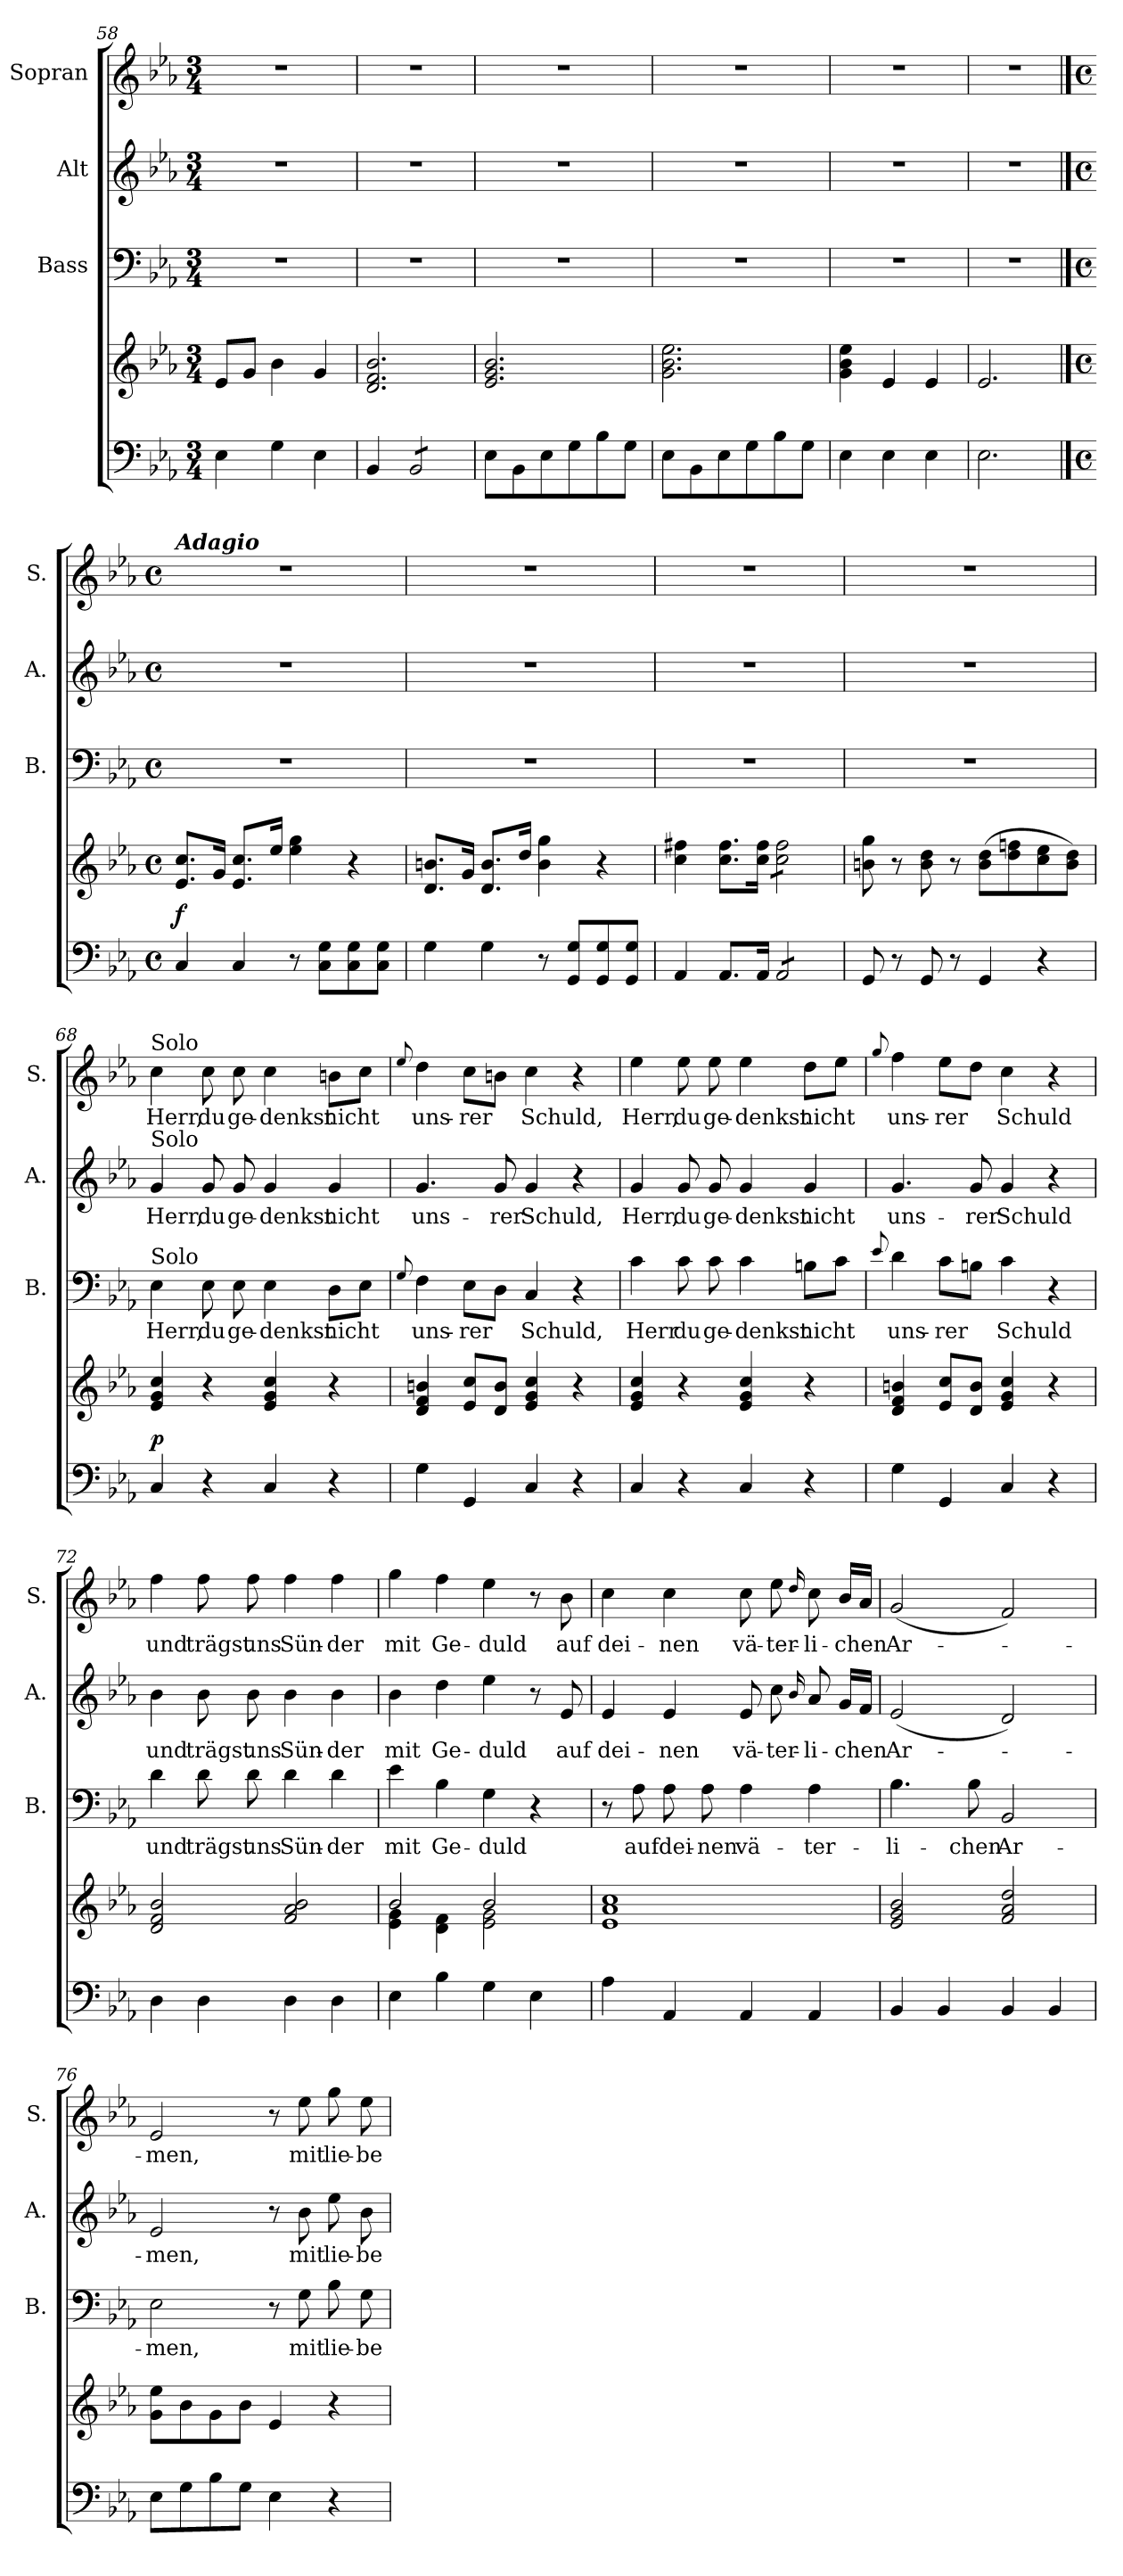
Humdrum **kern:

**kern	**kern	**dynam	**kern	**text	**kern	**text	**kern	**text
*part4	*part4	*part4	*part3	*part3	*part2	*part2	*part1	*part1
*staff5	*staff4	*staff4/5	*staff3	*staff3	*staff2	*staff2	*staff1	*staff1
*	*	*	*I"Bass	*	*I"Alt	*	*I"Sopran	*
*	*	*	*I'B.	*	*I'A.	*	*I'S.	*
*clefF4	*clefG2	*	*clefF4	*	*clefG2	*	*clefG2	*
*k[b-e-a-]	*k[b-e-a-]	*	*k[b-e-a-]	*	*k[b-e-a-]	*	*k[b-e-a-]	*
*E-:	*E-:	*	*E-:	*	*E-:	*	*E-:	*
*M3/4	*M3/4	*	*M3/4	*	*M3/4	*	*M3/4	*
=58	=58	=58	=58	=58	=58	=58	=58	=58
4E-\	8e-/L	.	2.r	.	2.r	.	2.r	.
.	8g/J	.	.	.	.	.	.	.
4G\	4b-\	.	.	.	.	.	.	.
4E-\	4g/	.	.	.	.	.	.	.
=59	=59	=59	=59	=59	=59	=59	=59	=59
4BB-/	2.d/ 2.f/ 2.b-/	.	2.r	.	2.r	.	2.r	.
*tremolo	*	*	*	*	*	*	*	*
8BB-/L	.	.	.	.	.	.	.	.
8BB-/	.	.	.	.	.	.	.	.
8BB-/	.	.	.	.	.	.	.	.
8BB-/J	.	.	.	.	.	.	.	.
*Xtremolo	*	*	*	*	*	*	*	*
=60	=60	=60	=60	=60	=60	=60	=60	=60
8E-\L	2.e-/ 2.g/ 2.b-/	.	2.r	.	2.r	.	2.r	.
8BB-\	.	.	.	.	.	.	.	.
8E-\	.	.	.	.	.	.	.	.
8G\	.	.	.	.	.	.	.	.
8B-\	.	.	.	.	.	.	.	.
8G\J	.	.	.	.	.	.	.	.
=61	=61	=61	=61	=61	=61	=61	=61	=61
8E-\L	2.g\ 2.b-\ 2.ee-\	.	2.r	.	2.r	.	2.r	.
8BB-\	.	.	.	.	.	.	.	.
8E-\	.	.	.	.	.	.	.	.
8G\	.	.	.	.	.	.	.	.
8B-\	.	.	.	.	.	.	.	.
8G\J	.	.	.	.	.	.	.	.
=62	=62	=62	=62	=62	=62	=62	=62	=62
4E-\	4g\ 4b-\ 4ee-\	.	2.r	.	2.r	.	2.r	.
4E-\	4e-/	.	.	.	.	.	.	.
4E-\	4e-/	.	.	.	.	.	.	.
=63	=63	=63	=63	=63	=63	=63	=63	=63
2.E-\	2.e-/	.	2.r	.	2.r	.	2.r	.
!!LO:LB:g=z
==64	==64	==64	==64	==64	==64	==64	==64	==64
*M4/4	*M4/4	*	*M4/4	*	*M4/4	*	*M4/4	*
*met(c)	*met(c)	*	*met(c)	*	*met(c)	*	*met(c)	*
!	!	!	!	!	!	!	!LO:TX:a:Bi:t=Adagio	!
!	!	!LO:DY:a=2	!	!	!	!	!	!
4C/	8.e-/ 8.cc/L	f	1r	.	1r	.	1r	.
.	16g/Jk	.	.	.	.	.	.	.
4C/	8.e-/ 8.cc/L	.	.	.	.	.	.	.
.	16ee-/Jk	.	.	.	.	.	.	.
8r	4ee-\ 4gg\	.	.	.	.	.	.	.
8C\ 8G\L	.	.	.	.	.	.	.	.
8C\ 8G\	4r	.	.	.	.	.	.	.
8C\ 8G\J	.	.	.	.	.	.	.	.
=65	=65	=65	=65	=65	=65	=65	=65	=65
4G\	8.d/ 8.bn/L	.	1r	.	1r	.	1r	.
.	16g/Jk	.	.	.	.	.	.	.
4G\	8.d/ 8.b/L	.	.	.	.	.	.	.
.	16dd/Jk	.	.	.	.	.	.	.
8r	4b\ 4gg\	.	.	.	.	.	.	.
8GG/ 8G/L	.	.	.	.	.	.	.	.
8GG/ 8G/	4r	.	.	.	.	.	.	.
8GG/ 8G/J	.	.	.	.	.	.	.	.
=66	=66	=66	=66	=66	=66	=66	=66	=66
4AA-/	4cc\ 4ff#X\	.	1r	.	1r	.	1r	.
8.AA-/L	8.cc\ 8.ff#\L	.	.	.	.	.	.	.
16AA-/Jk	16cc\ 16ff#\Jk	.	.	.	.	.	.	.
*tremolo	*	*	*	*	*	*	*	*
*	*tremolo	*	*	*	*	*	*	*
8AA-/L	8cc\ 8ff#\L	.	.	.	.	.	.	.
8AA-/	8cc\ 8ff#\	.	.	.	.	.	.	.
8AA-/	8cc\ 8ff#\	.	.	.	.	.	.	.
8AA-/J	8cc\ 8ff#\J	.	.	.	.	.	.	.
*	*Xtremolo	*	*	*	*	*	*	*
*Xtremolo	*	*	*	*	*	*	*	*
=67	=67	=67	=67	=67	=67	=67	=67	=67
8GG/	8bn\ 8gg\	.	1r	.	1r	.	1r	.
8r	8r	.	.	.	.	.	.	.
8GG/	8b\ 8dd\	.	.	.	.	.	.	.
8r	8r	.	.	.	.	.	.	.
4GG/	(>8b\ 8dd\L	.	.	.	.	.	.	.
.	8dd\ 8ffn\	.	.	.	.	.	.	.
4r	8cc\ 8ee-\	.	.	.	.	.	.	.
.	8b\ 8dd\J)	.	.	.	.	.	.	.
!!LO:PB:g=z
=68	=68	=68	=68	=68	=68	=68	=68	=68
!	!	!	!	!	!	!	!LO:TX:a:t=Solo	!
!	!	!	!	!	!LO:TX:a:t=Solo	!	!	!
!	!	!	!LO:TX:a:t=Solo	!	!	!	!	!
!	!	!LO:DY:a=2	!	!LO:LY:b	!	!LO:LY:b	!	!LO:LY:b
4C/	4e-/ 4g/ 4cc/	p	4E-\	Herr,	4g/	Herr,	4cc\	Herr,
!	!	!	!	!LO:LY:b	!	!LO:LY:b	!	!LO:LY:b
4r	4r	.	8E-\	du	8g/	du	8cc\	du
!	!	!	!	!LO:LY:b	!	!LO:LY:b	!	!LO:LY:b
.	.	.	8E-\	ge-	8g/	ge-	8cc\	ge-
!	!	!	!	!LO:LY:b	!	!LO:LY:b	!	!LO:LY:b
4C/	4e-/ 4g/ 4cc/	.	4E-\	-denkst	4g/	-denkst	4cc\	-denkst
!	!	!	!	!LO:LY:b	!	!LO:LY:b	!	!LO:LY:b
4r	4r	.	8D\L	nicht	4g/	nicht	8bn\L	nicht
.	.	.	8E-\J	.	.	.	8cc\J	.
=69	=69	=69	=69	=69	=69	=69	=69	=69
.	.	.	8qqG/	.	.	.	8qqee-/	.
!	!	!	!	!LO:LY:b	!	!LO:LY:b	!	!LO:LY:b
4G\	4d/ 4f/ 4bn/	.	4F\	uns-	4.g/	uns-	4dd\	uns-
!	!	!	!	!LO:LY:b	!	!	!	!LO:LY:b
4GG/	8e-/ 8cc/L	.	8E-\L	-rer	.	.	8cc\L	-rer
!	!	!	!	!	!	!LO:LY:b	!	!
.	8d/ 8b/J	.	8D\J	.	8g/	-rer	8bn\J	.
!	!	!	!	!LO:LY:b	!	!LO:LY:b	!	!LO:LY:b
4C/	4e-/ 4g/ 4cc/	.	4C/	Schuld,	4g/	Schuld,	4cc\	Schuld,
4r	4r	.	4r	.	4r	.	4r	.
=70	=70	=70	=70	=70	=70	=70	=70	=70
!	!	!	!	!LO:LY:b	!	!LO:LY:b	!	!LO:LY:b
4C/	4e-/ 4g/ 4cc/	.	4c\	Herr	4g/	Herr,	4ee-\	Herr,
!	!	!	!	!LO:LY:b	!	!LO:LY:b	!	!LO:LY:b
4r	4r	.	8c\	du	8g/	du	8ee-\	du
!	!	!	!	!LO:LY:b	!	!LO:LY:b	!	!LO:LY:b
.	.	.	8c\	ge-	8g/	ge-	8ee-\	ge-
!	!	!	!	!LO:LY:b	!	!LO:LY:b	!	!LO:LY:b
4C/	4e-/ 4g/ 4cc/	.	4c\	-denkst	4g/	-denkst	4ee-\	-denkst
!	!	!	!	!LO:LY:b	!	!LO:LY:b	!	!LO:LY:b
4r	4r	.	8Bn\L	nicht	4g/	nicht	8dd\L	nicht
.	.	.	8c\J	.	.	.	8ee-\J	.
!!LO:LB:g=z
=71	=71	=71	=71	=71	=71	=71	=71	=71
.	.	.	8qqe-/	.	.	.	8qqgg/	.
!	!	!	!	!LO:LY:b	!	!LO:LY:b	!	!LO:LY:b
4G\	4d/ 4f/ 4bn/	.	4d\	uns-	4.g/	uns-	4ff\	uns-
!	!	!	!	!LO:LY:b	!	!	!	!LO:LY:b
4GG/	8e-/ 8cc/L	.	8c\L	-rer	.	.	8ee-\L	-rer
!	!	!	!	!	!	!LO:LY:b	!	!
.	8d/ 8b/J	.	8Bn\J	.	8g/	-rer	8dd\J	.
!	!	!	!	!LO:LY:b	!	!LO:LY:b	!	!LO:LY:b
4C/	4e-/ 4g/ 4cc/	.	4c\	Schuld	4g/	Schuld	4cc\	Schuld
4r	4r	.	4r	.	4r	.	4r	.
=72	=72	=72	=72	=72	=72	=72	=72	=72
!	!	!	!	!LO:LY:b	!	!LO:LY:b	!	!LO:LY:b
4D\	2d/ 2f/ 2b-/	.	4d\	und	4b-\	und	4ff\	und
!	!	!	!	!LO:LY:b	!	!LO:LY:b	!	!LO:LY:b
4D\	.	.	8d\	trägst	8b-\	trägst	8ff\	trägst
!	!	!	!	!LO:LY:b	!	!LO:LY:b	!	!LO:LY:b
.	.	.	8d\	uns	8b-\	uns	8ff\	uns
!	!	!	!	!LO:LY:b	!	!LO:LY:b	!	!LO:LY:b
4D\	2f/ 2a-/ 2b-/	.	4d\	Sün-	4b-\	Sün-	4ff\	Sün-
!	!	!	!	!LO:LY:b	!	!LO:LY:b	!	!LO:LY:b
4D\	.	.	4d\	-der	4b-\	-der	4ff\	-der
=73	=73	=73	=73	=73	=73	=73	=73	=73
*	*^	*	*	*	*	*	*	*
!	!	!	!	!	!LO:LY:b	!	!LO:LY:b	!	!LO:LY:b
4E-\	2b-/	4e-\ 4g\	.	4e-\	mit	4b-\	mit	4gg\	mit
!	!	!	!	!	!LO:LY:b	!	!LO:LY:b	!	!LO:LY:b
4B-\	.	4d\ 4f\	.	4B-\	Ge-	4dd\	Ge-	4ff\	Ge-
!	!	!	!	!	!LO:LY:b	!	!LO:LY:b	!	!LO:LY:b
4G\	2b-/	2e-\ 2g\	.	4G\	-duld	4ee-\	-duld	4ee-\	-duld
4E-\	.	.	.	4r	.	8r	.	8r	.
!	!	!	!	!	!	!	!LO:LY:b	!	!LO:LY:b
.	.	.	.	.	.	8e-/	auf	8b-\	auf
*	*v	*v	*	*	*	*	*	*	*
!!LO:PB:g=z
=74	=74	=74	=74	=74	=74	=74	=74	=74
!	!	!	!	!	!	!LO:LY:b	!	!LO:LY:b
4A-\	1e- 1a- 1cc	.	8r	.	4e-/	dei-	4cc\	dei-
!	!	!	!	!LO:LY:b	!	!	!	!
.	.	.	8A-\	auf	.	.	.	.
!	!	!	!	!LO:LY:b	!	!LO:LY:b	!	!LO:LY:b
4AA-/	.	.	8A-\	dei-	4e-/	-nen	4cc\	-nen
!	!	!	!	!LO:LY:b	!	!	!	!
.	.	.	8A-\	-nen	.	.	.	.
!	!	!	!	!LO:LY:b	!	!LO:LY:b	!	!LO:LY:b
4AA-/	.	.	4A-\	vä-	8e-/	vä-	8cc\	vä-
!	!	!	!	!	!	!LO:LY:b	!	!LO:LY:b
.	.	.	.	.	8cc\	-ter-	8ee-\	-ter-
.	.	.	.	.	16qqb-/	.	16qqdd/	.
!	!	!	!	!LO:LY:b	!	!LO:LY:b	!	!LO:LY:b
4AA-/	.	.	4A-\	-ter-	8a-/	-li-	8cc\	-li-
!	!	!	!	!	!	!LO:LY:b	!	!LO:LY:b
.	.	.	.	.	16g/LL	-chen	16b-/LL	-chen
.	.	.	.	.	16f/JJ	.	16a-/JJ	.
=75	=75	=75	=75	=75	=75	=75	=75	=75
!	!	!	!	!LO:LY:b	!	!LO:LY:b	!	!LO:LY:b
4BB-/	2e-/ 2g/ 2b-/	.	4.B-\	-li-	(<2e-/	Ar-	(<2g/	Ar-
4BB-/	.	.	.	.	.	.	.	.
!	!	!	!	!LO:LY:b	!	!	!	!
.	.	.	8B-\	-chen	.	.	.	.
!	!	!	!	!LO:LY:b	!	!	!	!
4BB-/	2f/ 2a-/ 2dd/	.	2BB-/	Ar-	2d/)	.	2f/)	.
4BB-/	.	.	.	.	.	.	.	.
=76	=76	=76	=76	=76	=76	=76	=76	=76
!	!	!	!	!LO:LY:b	!	!LO:LY:b	!	!LO:LY:b
8E-\L	8g\ 8ee-\L	.	2E-\	-men,	2e-/	-men,	2e-/	-men,
8G\	8b-\	.	.	.	.	.	.	.
8B-\	8g\	.	.	.	.	.	.	.
8G\J	8b-\J	.	.	.	.	.	.	.
4E-\	4e-/	.	8r	.	8r	.	8r	.
!	!	!	!	!LO:LY:b	!	!LO:LY:b	!	!LO:LY:b
.	.	.	8G\	mit	8b-\	mit	8ee-\	mit
!	!	!	!	!LO:LY:b	!	!LO:LY:b	!	!LO:LY:b
4r	4r	.	8B-\	lie-	8ee-\	lie-	8gg\	lie-
!	!	!	!	!LO:LY:b	!	!LO:LY:b	!	!LO:LY:b
.	.	.	8G\	-be-	8b-\	-be-	8ee-\	-be-
=	=	=	=	=	=	=	=	=
*-	*-	*-	*-	*-	*-	*-	*-	*-
